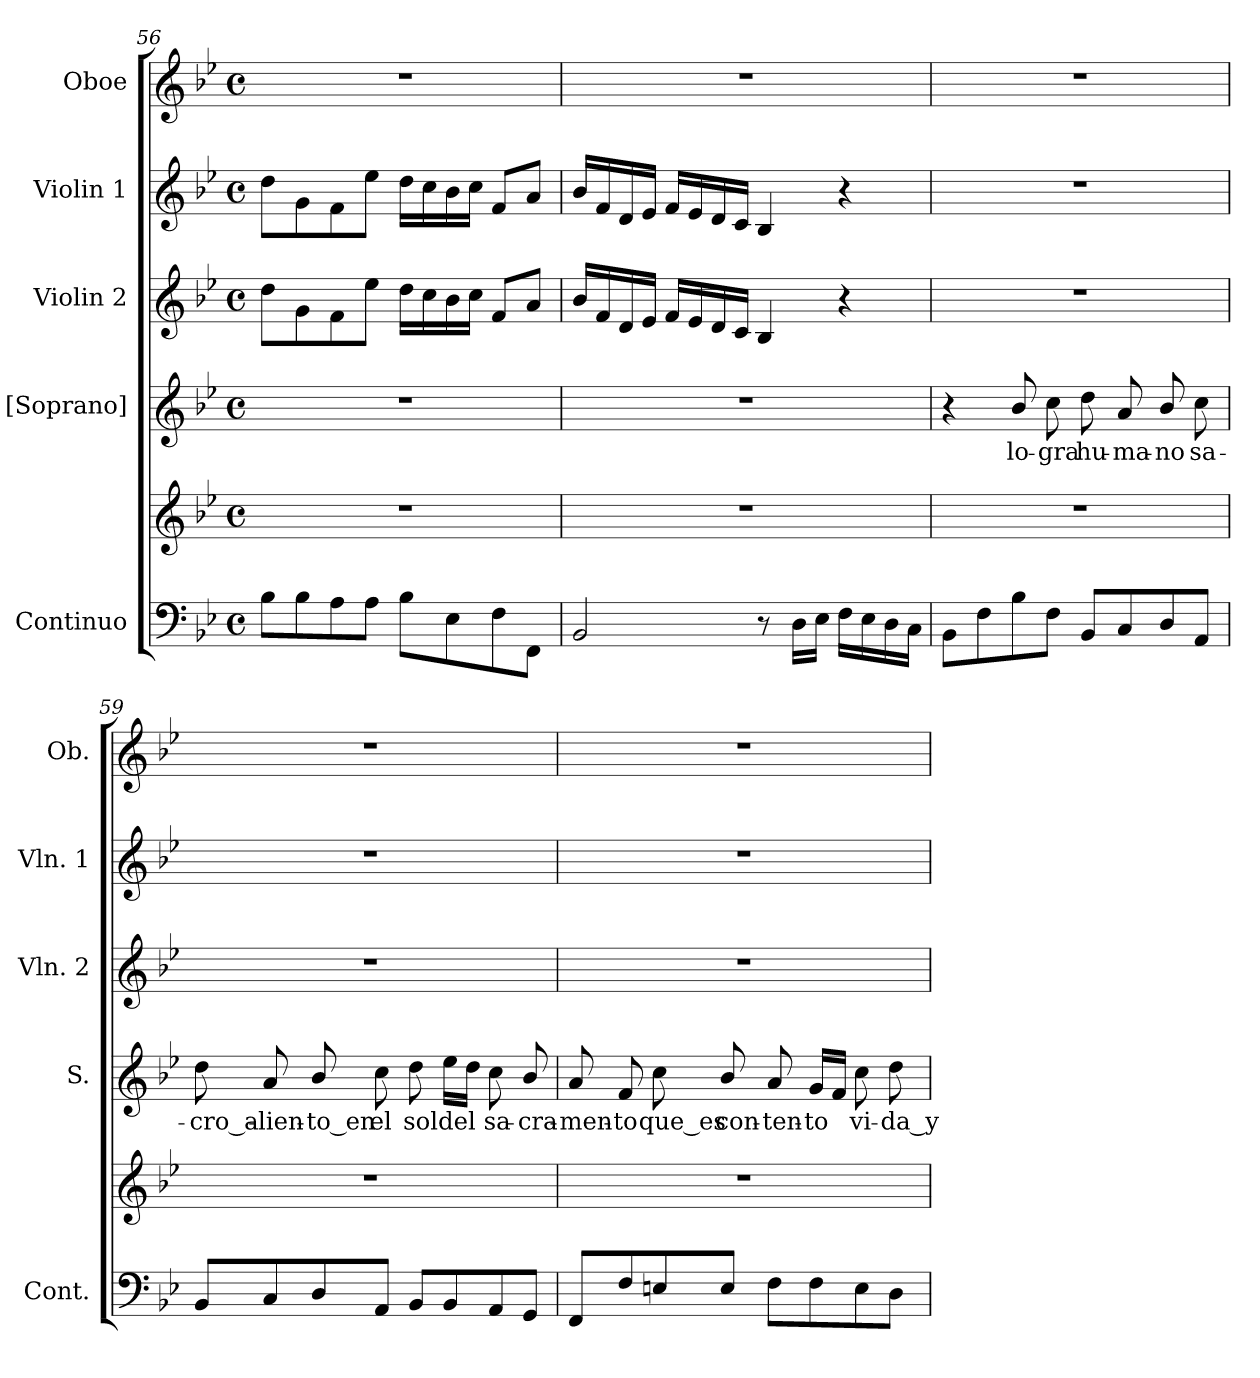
**kern	**kern	**kern	**text	**kern	**kern	**kern
*part5	*part5	*part4	*part4	*part3	*part2	*part1
*staff6	*staff5	*staff4	*staff4	*staff3	*staff2	*staff1
*I"Continuo	*	*I"[Soprano]	*	*I"Violin 2	*I"Violin 1	*I"Oboe
*I'Cont.	*	*I'S.	*	*I'Vln. 2	*I'Vln. 1	*I'Ob.
*clefF4	*clefG2	*clefG2	*	*clefG2	*clefG2	*clefG2
*k[b-e-]	*k[b-e-]	*k[b-e-]	*	*k[b-e-]	*k[b-e-]	*k[b-e-]
*B-:	*B-:	*B-:	*	*B-:	*B-:	*B-:
*M4/4	*M4/4	*M4/4	*	*M4/4	*M4/4	*M4/4
*met(c)	*met(c)	*met(c)	*	*met(c)	*met(c)	*met(c)
=56	=56	=56	=56	=56	=56	=56
8B-i\L	1r	1r	.	8ddi\L	8ddi\L	1r
8B-i\	.	.	.	8gi\	8gi\	.
8Ai\	.	.	.	8fi\	8fi\	.
8Ai\J	.	.	.	8ee-i\J	8ee-i\J	.
8B-i\L	.	.	.	16ddi\LL	16ddi\LL	.
.	.	.	.	16cci\	16cci\	.
8E-i\	.	.	.	16b-i\	16b-i\	.
.	.	.	.	16cci\JJ	16cci\JJ	.
8Fi\	.	.	.	8fi/L	8fi/L	.
8FFi\J	.	.	.	8ai/J	8ai/J	.
!!LO:LB:g=z
=57	=57	=57	=57	=57	=57	=57
2BB-i/	1r	1r	.	16b-i/LL	16b-i/LL	1r
.	.	.	.	16fi/	16fi/	.
.	.	.	.	16di/	16di/	.
.	.	.	.	16e-i/JJ	16e-i/JJ	.
.	.	.	.	16fi/LL	16fi/LL	.
.	.	.	.	16e-i/	16e-i/	.
.	.	.	.	16di/	16di/	.
.	.	.	.	16ci/JJ	16ci/JJ	.
8r	.	.	.	4B-i/	4B-i/	.
16Di\LL	.	.	.	.	.	.
16E-i\JJ	.	.	.	.	.	.
16Fi\LL	.	.	.	4r	4r	.
16E-i\	.	.	.	.	.	.
16Di\	.	.	.	.	.	.
16Ci\JJ	.	.	.	.	.	.
=58	=58	=58	=58	=58	=58	=58
8BB-i\L	1r	4r	.	1r	1r	1r
8Fi\	.	.	.	.	.	.
!	!	!	!LO:LY:b:color=#000000	!	!	!
8B-i\	.	8b-i/	lo-	.	.	.
!	!	!	!LO:LY:b:color=#000000	!	!	!
8Fi\J	.	8cci\	-gra	.	.	.
!	!	!	!LO:LY:b:color=#000000	!	!	!
8BB-i/L	.	8ddi\	hu-	.	.	.
!	!	!	!LO:LY:b:color=#000000	!	!	!
8Ci/	.	8ai/	-ma-	.	.	.
!	!	!	!LO:LY:b:color=#000000	!	!	!
8Di/	.	8b-i/	-no	.	.	.
!	!	!	!LO:LY:b:color=#000000	!	!	!
8AAi/J	.	8cci\	sa-	.	.	.
=59	=59	=59	=59	=59	=59	=59
!	!	!	!LO:LY:b:color=#000000	!	!	!
8BB-i/L	1r	8ddi\	-cro_a-	1r	1r	1r
!	!	!	!LO:LY:b:color=#000000	!	!	!
8Ci/	.	8ai/	-lien-	.	.	.
!	!	!	!LO:LY:b:color=#000000	!	!	!
8Di/	.	8b-i/	-to_en	.	.	.
!	!	!	!LO:LY:b:color=#000000	!	!	!
8AAi/J	.	8cci\	el	.	.	.
!	!	!	!LO:LY:b:color=#000000	!	!	!
8BB-i/L	.	8ddi\	sol	.	.	.
!	!	!	!LO:LY:b:color=#000000	!	!	!
8BB-i/	.	16ee-i\LL	del	.	.	.
.	.	16ddi\JJ	.	.	.	.
!	!	!	!LO:LY:b:color=#000000	!	!	!
8AAi/	.	8cci\	sa-	.	.	.
!	!	!	!LO:LY:b:color=#000000	!	!	!
8GGi/J	.	8b-i/	-cra-	.	.	.
!!LO:LB:g=z
=60	=60	=60	=60	=60	=60	=60
!	!	!	!LO:LY:b:color=#000000	!	!	!
8FFi/L	1r	8ai/	-men-	1r	1r	1r
!	!	!	!LO:LY:b:color=#000000	!	!	!
8Fi/	.	8fi/	-to	.	.	.
!	!	!	!LO:LY:b:color=#000000	!	!	!
8Eni/	.	8cci\	que_es	.	.	.
!	!	!	!LO:LY:b:color=#000000	!	!	!
8Ei/J	.	8b-i/	con-	.	.	.
!	!	!	!LO:LY:b:color=#000000	!	!	!
8Fi\L	.	8ai/	-ten-	.	.	.
!	!	!	!LO:LY:b:color=#000000	!	!	!
8Fi\	.	16gi/LL	-to	.	.	.
.	.	16fi/JJ	.	.	.	.
!	!	!	!LO:LY:b:color=#000000	!	!	!
8Ei\	.	8cci\	vi-	.	.	.
!	!	!	!LO:LY:b:color=#000000	!	!	!
8Di\J	.	8ddi\	-da_y	.	.	.
=	=	=	=	=	=	=
*-	*-	*-	*-	*-	*-	*-
